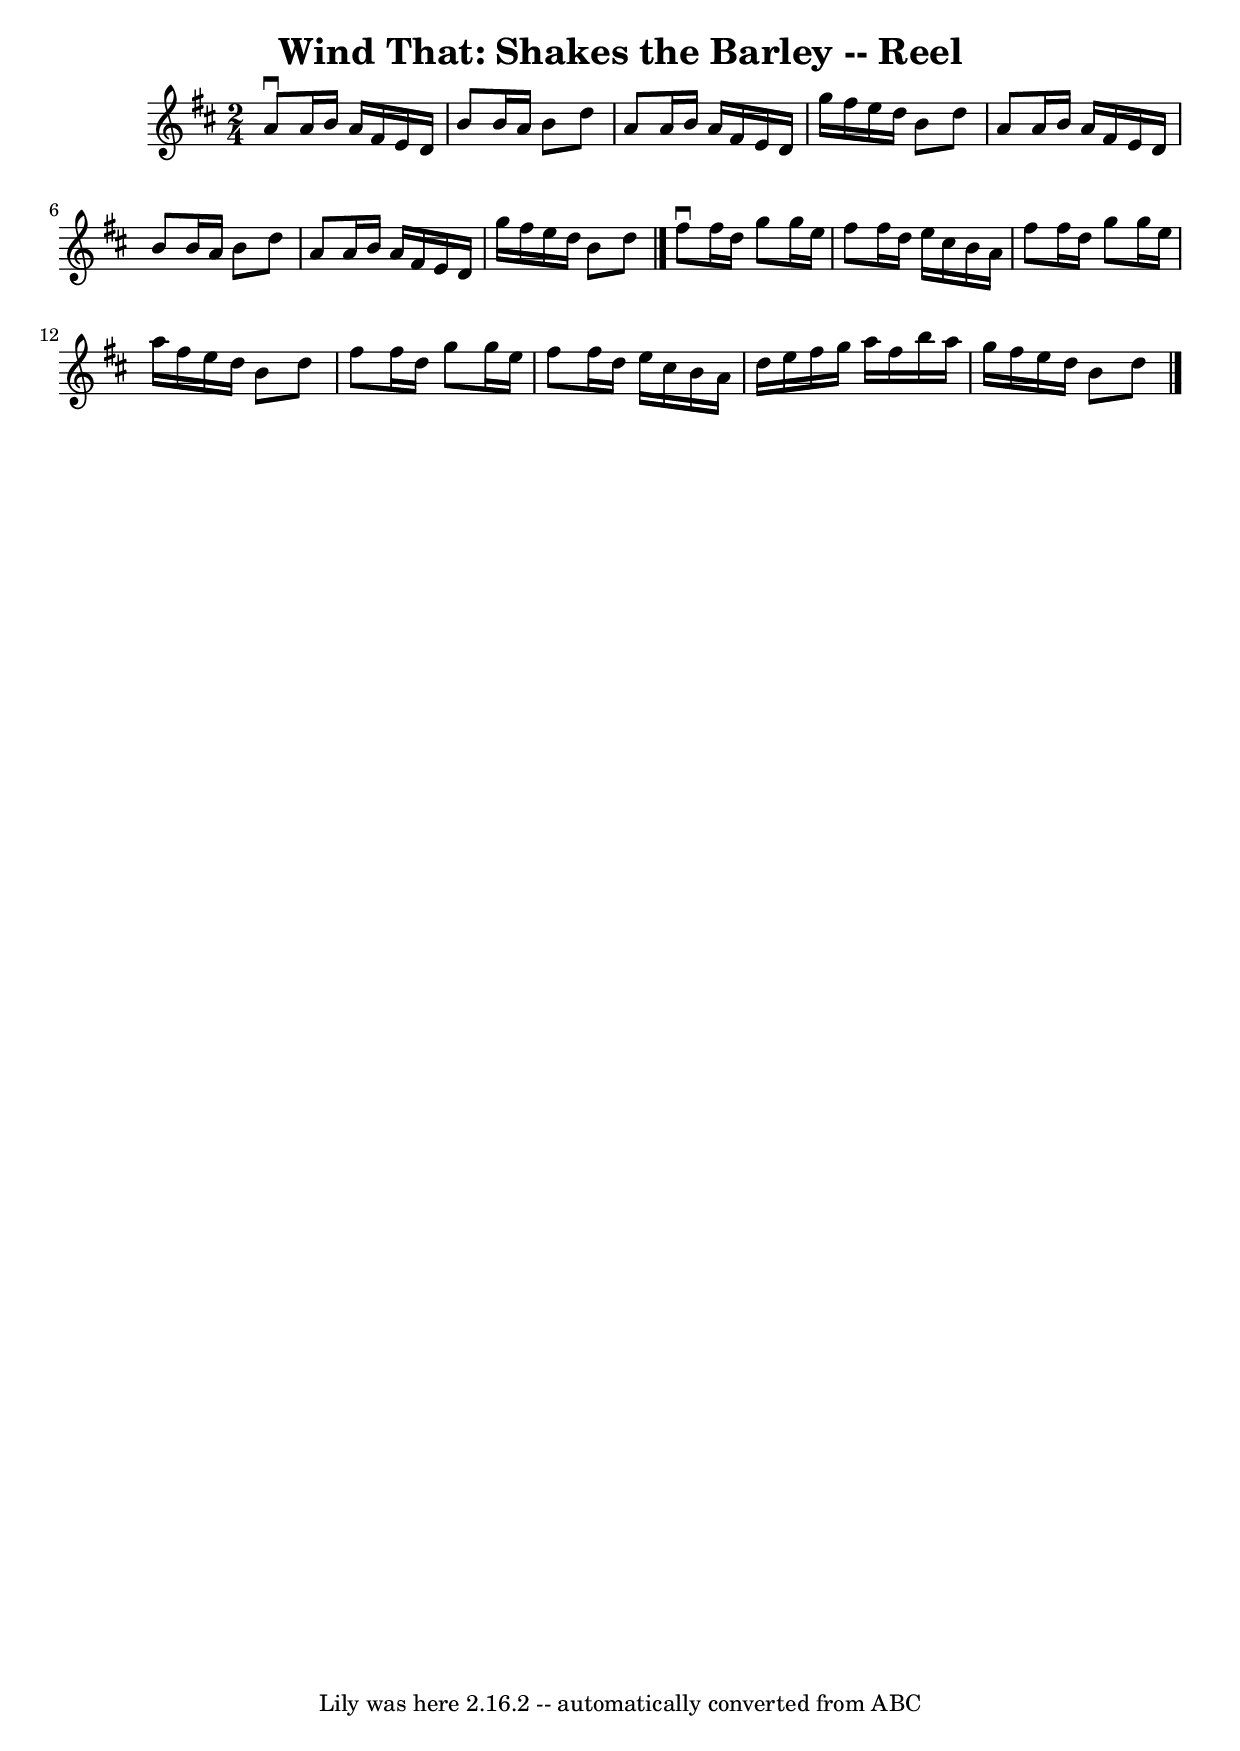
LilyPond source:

\version "2.7.40"
\include "Mammoth.ily"
\header {
	%% book = "Ryan's Mammoth Collection"
	crossRefNumber = "1"
	footnotes = "\\\\155"
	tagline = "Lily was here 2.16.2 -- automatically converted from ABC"
	title = "Wind That: Shakes the Barley -- Reel"
}
voicedefault =  {


\time 2/4 
\key d \major a'8^\downbow a'16 b'16 a'16 fis'16    
e'16 d'16    |
 b'8 b'16 a'16 b'8 d''8    |
 a'8 
 a'16 b'16 a'16 fis'16 e'16 d'16    |
 g''16    
fis''16 e''16 d''16 b'8 d''8    |
 a'8 a'16 b'16    
a'16 fis'16 e'16 d'16    |
 b'8 b'16 a'16 b'8 d''8 
   |
 a'8 a'16 b'16 a'16 fis'16 e'16 d'16    |
 
 g''16 fis''16 e''16 d''16 b'8 d''8    \bar "|." fis''8 
^\downbow fis''16 d''16 g''8 g''16 e''16    |
 fis''8    
fis''16 d''16 e''16 cis''16 b'16 a'16    |
 fis''8    
fis''16 d''16 g''8 g''16 e''16    |
 a''16 fis''16    
e''16 d''16 b'8 d''8    |
 fis''8 fis''16 d''16    
g''8 g''16 e''16    |
 fis''8 fis''16 d''16 e''16    
cis''16 b'16 a'16    |
 d''16 e''16 fis''16 g''16    
a''16 fis''16 b''16 a''16    |
 g''16 fis''16 e''16    
d''16 b'8 d''8    \bar "|."   
}

\score{
    <<

	\context Staff="default"
	{
	    \voicedefault 
	}

    >>
	\layout {
	}
	\midi {}
}
